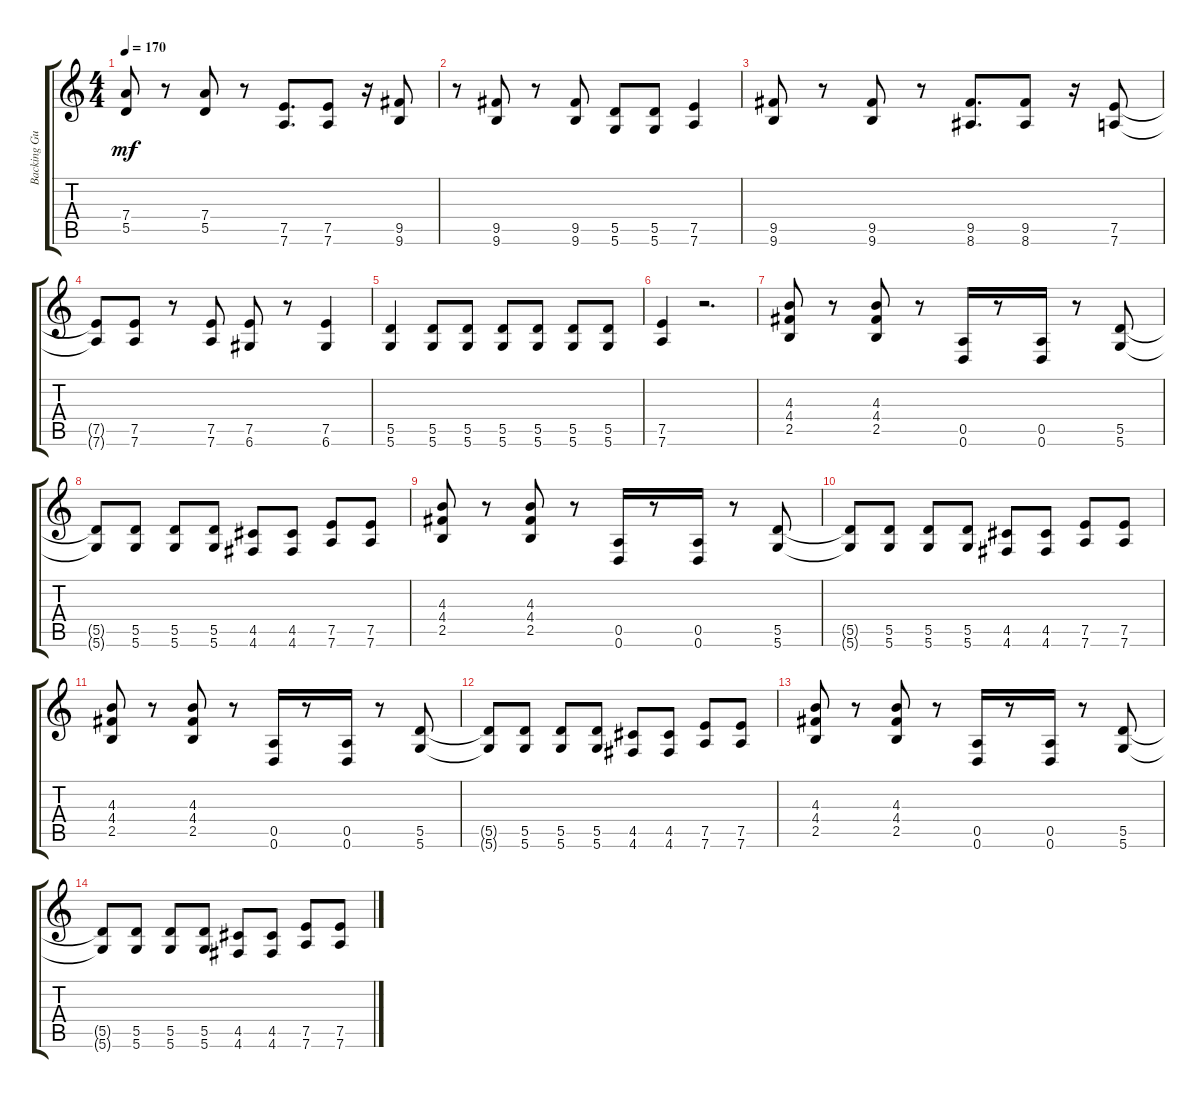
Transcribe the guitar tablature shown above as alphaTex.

\track ("Backing Guitar" "Backing Gu") {instrument overdrivenguitar}
\staff {score tabs}
\tuning (E4 B3 G3 D3 A2 D2) {hide}
\ts (4 4)
\tempo 170
\clef g2
\ks c
(7.4 5.5).8{dy mf} r.8 (7.4 5.5).8 r.8 (7.5 7.6).8{d} (7.5 7.6).8 r.16 (9.5 9.6).8 |
r.8 (9.5 9.6).8 r.8 (9.5 9.6).8 (5.5 5.6).8 (5.5 5.6).8 (7.5 7.6).4 |
(9.5 9.6).8 r.8 (9.5 9.6).8 r.8 (9.5 8.6).8{d} (9.5 8.6).8 r.16 (7.5 7.6).8 |
(7.5{t} 7.6{t}).8 (7.5 7.6).8 r.8 (7.5 7.6).8 (7.5 6.6).8 r.8 (7.5 6.6).4 |
(5.5 5.6).4 (5.5 5.6).8 (5.5 5.6).8 (5.5 5.6).8 (5.5 5.6).8 (5.5 5.6).8 (5.5 5.6).8 |
(7.5 7.6).4 r.2{d} |
(4.3 4.4 2.5).8 r.8 (4.3 4.4 2.5).8 r.8 (0.5 0.6).16 r.8 (0.5 0.6).16 r.8 (5.5 5.6).8 |
(5.5{t} 5.6{t}).8 (5.5 5.6).8 (5.5 5.6).8 (5.5 5.6).8 (4.5 4.6).8 (4.5 4.6).8 (7.5 7.6).8 (7.5 7.6).8 |
(4.3 4.4 2.5).8 r.8 (4.3 4.4 2.5).8 r.8 (0.5 0.6).16 r.8 (0.5 0.6).16 r.8 (5.5 5.6).8 |
(5.5{t} 5.6{t}).8 (5.5 5.6).8 (5.5 5.6).8 (5.5 5.6).8 (4.5 4.6).8 (4.5 4.6).8 (7.5 7.6).8 (7.5 7.6).8 |
(4.3 4.4 2.5).8 r.8 (4.3 4.4 2.5).8 r.8 (0.5 0.6).16 r.8 (0.5 0.6).16 r.8 (5.5 5.6).8 |
(5.5{t} 5.6{t}).8 (5.5 5.6).8 (5.5 5.6).8 (5.5 5.6).8 (4.5 4.6).8 (4.5 4.6).8 (7.5 7.6).8 (7.5 7.6).8 |
(4.3 4.4 2.5).8 r.8 (4.3 4.4 2.5).8 r.8 (0.5 0.6).16 r.8 (0.5 0.6).16 r.8 (5.5 5.6).8 |
(5.5{t} 5.6{t}).8 (5.5 5.6).8 (5.5 5.6).8 (5.5 5.6).8 (4.5 4.6).8 (4.5 4.6).8 (7.5 7.6).8 (7.5 7.6).8
